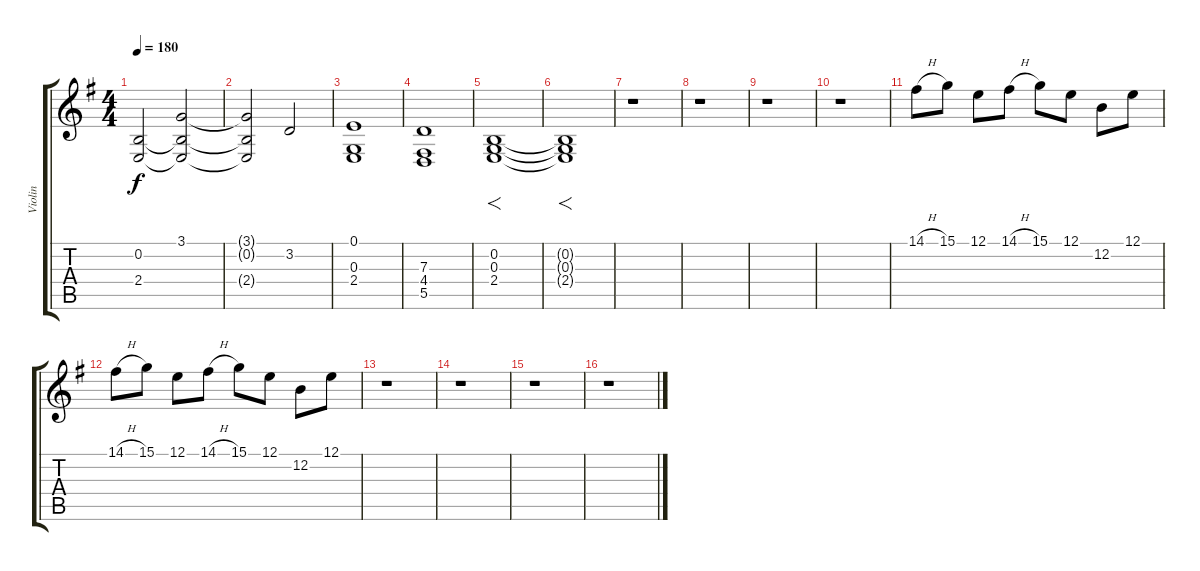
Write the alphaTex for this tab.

\track ("Violin" "Violin") {instrument violin}
\staff {score tabs}
\tuning (E4 B3 G3 D3 A2 E2) {hide}
\ts (4 4)
\tempo 180
\clef g2
\ks g
(0.2 2.4).2{dy f} (3.1 0.2{t} 2.4{t}).2 |
(3.1{t} 0.2{t} 2.4{t}).2 3.2.2 |
(0.1 0.3 2.4).1 |
(7.3 4.4 5.5).1 |
(0.2 0.3 2.4).1{f} |
(0.2{t} 0.3{t} 2.4{t}).1{f} |
r.1 |
r.1 |
r.1 |
r.1 |
14.1{h}.8 15.1.8 12.1.8 14.1{h}.8 15.1.8 12.1.8 12.2.8 12.1.8 |
14.1{h}.8 15.1.8 12.1.8 14.1{h}.8 15.1.8 12.1.8 12.2.8 12.1.8 |
r.1 |
r.1 |
r.1 |
r.1
